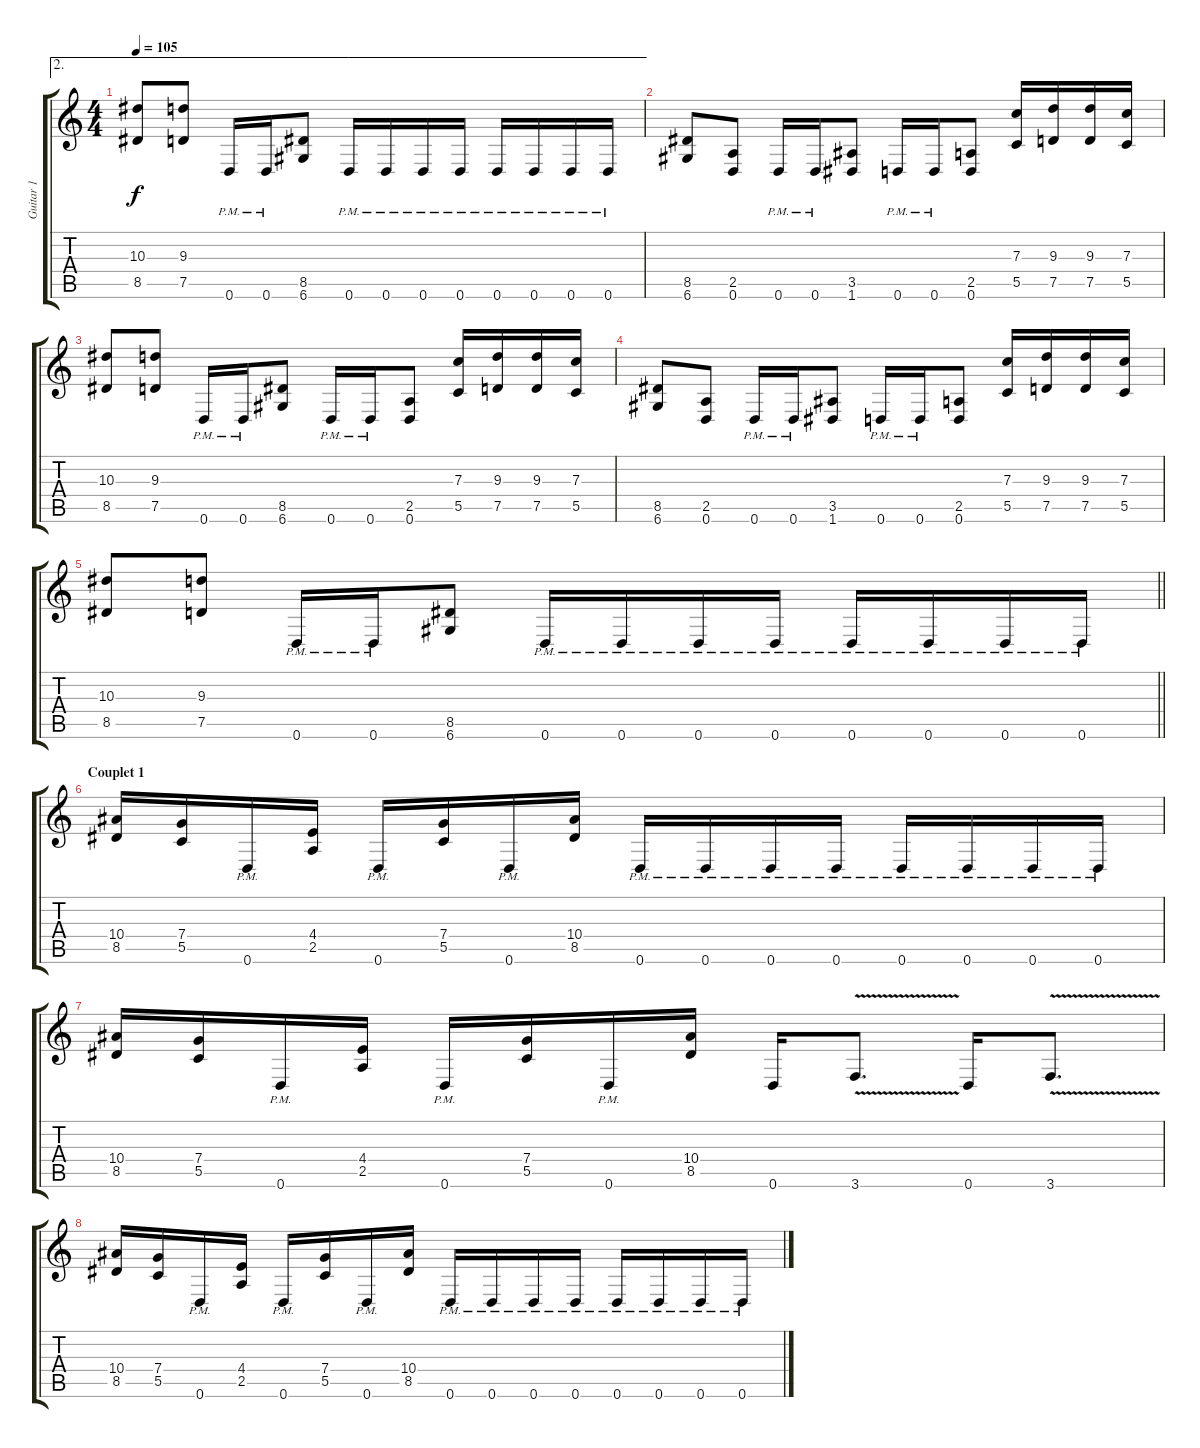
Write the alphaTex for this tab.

\track ("Guitar 1" "Guitar 1") {instrument distortionguitar}
\staff {score tabs}
\tuning (D4 A3 F3 C3 G2 D2) {hide}
\ae 2
\ts (4 4)
\tempo 105
\clef g2
\ks c
(10.3 8.5).8{dy f} (9.3 7.5).8 0.6{pm}.16 0.6{pm}.16 (8.5 6.6).8 0.6{pm}.16 0.6{pm}.16 0.6{pm}.16 0.6{pm}.16 0.6{pm}.16 0.6{pm}.16 0.6{pm}.16 0.6{pm}.16 |
(8.5 6.6).8 (2.5 0.6).8 0.6{pm}.16 0.6{pm}.16 (3.5 1.6).8 0.6{pm}.16 0.6{pm}.16 (2.5 0.6).8 (7.3 5.5).16 (9.3 7.5).16 (9.3 7.5).16 (7.3 5.5).16 |
(10.3 8.5).8 (9.3 7.5).8 0.6{pm}.16 0.6{pm}.16 (8.5 6.6).8 0.6{pm}.16 0.6{pm}.16 (2.5 0.6).8 (7.3 5.5).16 (9.3 7.5).16 (9.3 7.5).16 (7.3 5.5).16 |
(8.5 6.6).8 (2.5 0.6).8 0.6{pm}.16 0.6{pm}.16 (3.5 1.6).8 0.6{pm}.16 0.6{pm}.16 (2.5 0.6).8 (7.3 5.5).16 (9.3 7.5).16 (9.3 7.5).16 (7.3 5.5).16 |
\barLineRight lightlight
(10.3 8.5).8 (9.3 7.5).8 0.6{pm}.16 0.6{pm}.16 (8.5 6.6).8 0.6{pm}.16 0.6{pm}.16 0.6{pm}.16 0.6{pm}.16 0.6{pm}.16 0.6{pm}.16 0.6{pm}.16 0.6{pm}.16 |
\section ("" "Couplet 1")
(10.4 8.5).16 (7.4 5.5).16 0.6{pm}.16 (4.4 2.5).16 0.6{pm}.16 (7.4 5.5).16 0.6{pm}.16 (10.4 8.5).16 0.6{pm}.16 0.6{pm}.16 0.6{pm}.16 0.6{pm}.16 0.6{pm}.16 0.6{pm}.16 0.6{pm}.16 0.6{pm}.16 |
(10.4 8.5).16 (7.4 5.5).16 0.6{pm}.16 (4.4 2.5).16 0.6{pm}.16 (7.4 5.5).16 0.6{pm}.16 (10.4 8.5).16 0.6.16 3.6{v}.8{d} 0.6.16 3.6{v}.8{d} |
(10.4 8.5).16 (7.4 5.5).16 0.6{pm}.16 (4.4 2.5).16 0.6{pm}.16 (7.4 5.5).16 0.6{pm}.16 (10.4 8.5).16 0.6{pm}.16 0.6{pm}.16 0.6{pm}.16 0.6{pm}.16 0.6{pm}.16 0.6{pm}.16 0.6{pm}.16 0.6{pm}.16
